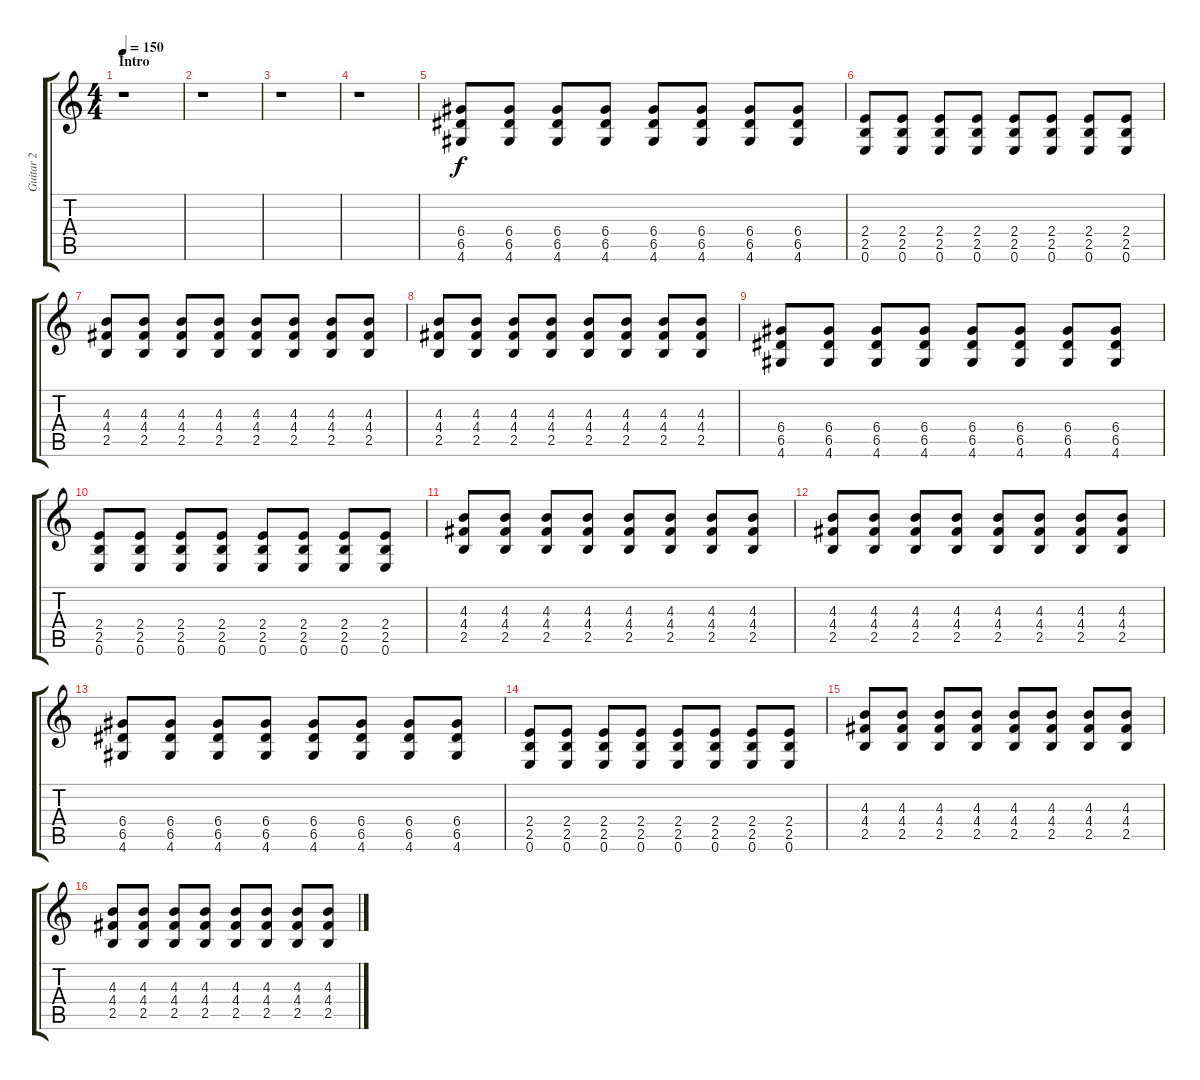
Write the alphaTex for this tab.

\track ("Guitar 2" "Guitar 2") {instrument overdrivenguitar}
\staff {score tabs}
\tuning (E4 B3 G3 D3 A2 E2) {hide}
\ts (4 4)
\section ("" "Intro")
\tempo 150
\clef g2
\ks c
r.1{dy f instrument overdrivenguitar} |
r.1 |
r.1 |
r.1 |
(6.4 6.5 4.6).8 (6.4 6.5 4.6).8 (6.4 6.5 4.6).8 (6.4 6.5 4.6).8 (6.4 6.5 4.6).8 (6.4 6.5 4.6).8 (6.4 6.5 4.6).8 (6.4 6.5 4.6).8 |
(2.4 2.5 0.6).8 (2.4 2.5 0.6).8 (2.4 2.5 0.6).8 (2.4 2.5 0.6).8 (2.4 2.5 0.6).8 (2.4 2.5 0.6).8 (2.4 2.5 0.6).8 (2.4 2.5 0.6).8 |
(4.3 4.4 2.5).8 (4.3 4.4 2.5).8 (4.3 4.4 2.5).8 (4.3 4.4 2.5).8 (4.3 4.4 2.5).8 (4.3 4.4 2.5).8 (4.3 4.4 2.5).8 (4.3 4.4 2.5).8 |
(4.3 4.4 2.5).8 (4.3 4.4 2.5).8 (4.3 4.4 2.5).8 (4.3 4.4 2.5).8 (4.3 4.4 2.5).8 (4.3 4.4 2.5).8 (4.3 4.4 2.5).8 (4.3 4.4 2.5).8 |
(6.4 6.5 4.6).8 (6.4 6.5 4.6).8 (6.4 6.5 4.6).8 (6.4 6.5 4.6).8 (6.4 6.5 4.6).8 (6.4 6.5 4.6).8 (6.4 6.5 4.6).8 (6.4 6.5 4.6).8 |
(2.4 2.5 0.6).8 (2.4 2.5 0.6).8 (2.4 2.5 0.6).8 (2.4 2.5 0.6).8 (2.4 2.5 0.6).8 (2.4 2.5 0.6).8 (2.4 2.5 0.6).8 (2.4 2.5 0.6).8 |
(4.3 4.4 2.5).8 (4.3 4.4 2.5).8 (4.3 4.4 2.5).8 (4.3 4.4 2.5).8 (4.3 4.4 2.5).8 (4.3 4.4 2.5).8 (4.3 4.4 2.5).8 (4.3 4.4 2.5).8 |
(4.3 4.4 2.5).8 (4.3 4.4 2.5).8 (4.3 4.4 2.5).8 (4.3 4.4 2.5).8 (4.3 4.4 2.5).8 (4.3 4.4 2.5).8 (4.3 4.4 2.5).8 (4.3 4.4 2.5).8 |
(6.4 6.5 4.6).8 (6.4 6.5 4.6).8 (6.4 6.5 4.6).8 (6.4 6.5 4.6).8 (6.4 6.5 4.6).8 (6.4 6.5 4.6).8 (6.4 6.5 4.6).8 (6.4 6.5 4.6).8 |
(2.4 2.5 0.6).8 (2.4 2.5 0.6).8 (2.4 2.5 0.6).8 (2.4 2.5 0.6).8 (2.4 2.5 0.6).8 (2.4 2.5 0.6).8 (2.4 2.5 0.6).8 (2.4 2.5 0.6).8 |
(4.3 4.4 2.5).8 (4.3 4.4 2.5).8 (4.3 4.4 2.5).8 (4.3 4.4 2.5).8 (4.3 4.4 2.5).8 (4.3 4.4 2.5).8 (4.3 4.4 2.5).8 (4.3 4.4 2.5).8 |
(4.3 4.4 2.5).8 (4.3 4.4 2.5).8 (4.3 4.4 2.5).8 (4.3 4.4 2.5).8 (4.3 4.4 2.5).8 (4.3 4.4 2.5).8 (4.3 4.4 2.5).8 (4.3 4.4 2.5).8
